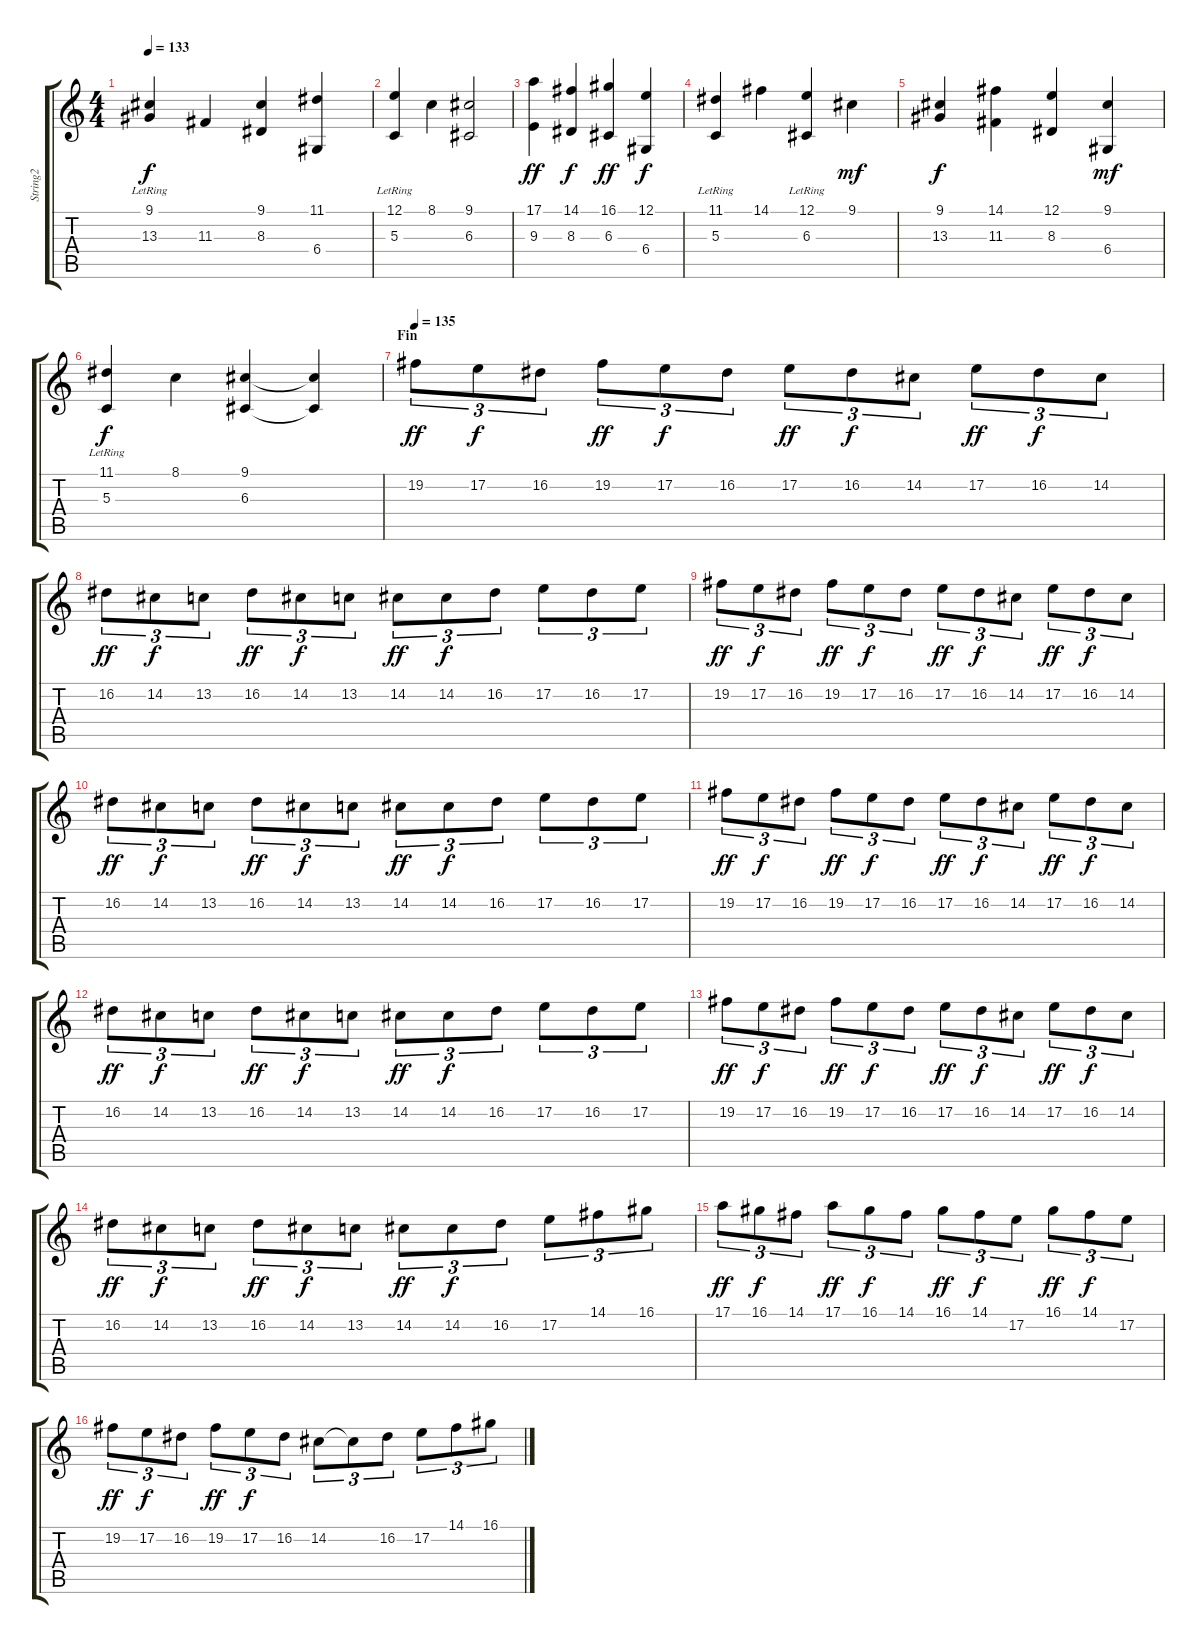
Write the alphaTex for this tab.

\track ("String2" "String2") {instrument stringensemble1}
\staff {score tabs}
\tuning (E4 B3 G3 D3 A2 E2) {hide}
\ts (4 4)
\tempo 133
\clef g2
\ks c
(9.1{lr} 13.3).4{dy f} 11.3.4 (9.1 8.3).4 (11.1 6.4).4 |
(12.1 5.3{lr}).4 8.1.4 (9.1 6.3).2 |
(17.1 9.3).4{dy ff} (14.1 8.3).4{dy f} (16.1 6.3).4{dy ff} (12.1 6.4).4{dy f} |
(11.1 5.3{lr}).4 14.1.4 (12.1 6.3{lr}).4 9.1.4{dy mf} |
(9.1 13.3).4{dy f} (14.1 11.3).4 (12.1 8.3).4 (9.1 6.4).4{dy mf} |
(11.1 5.3{lr}).4{dy f} 8.1.4 (9.1 6.3).4 (9.1{t} 6.3{t}).4{volume 0} |
\section ("" "Fin")
\tempo 137
\tempo 135
19.2.8{tu (3 2) dy ff volume 14 instrument stringensemble1} 17.2.8{tu (3 2) dy f} 16.2.8{tu (3 2)} 19.2.8{tu (3 2) dy ff} 17.2.8{tu (3 2) dy f} 16.2.8{tu (3 2)} 17.2.8{tu (3 2) dy ff} 16.2.8{tu (3 2) dy f} 14.2.8{tu (3 2)} 17.2.8{tu (3 2) dy ff} 16.2.8{tu (3 2) dy f} 14.2.8{tu (3 2)} |
16.2.8{tu (3 2) dy ff} 14.2.8{tu (3 2) dy f} 13.2.8{tu (3 2)} 16.2.8{tu (3 2) dy ff} 14.2.8{tu (3 2) dy f} 13.2.8{tu (3 2)} 14.2.8{tu (3 2) dy ff} 14.2.8{tu (3 2) dy f} 16.2.8{tu (3 2)} 17.2.8{tu (3 2)} 16.2.8{tu (3 2)} 17.2.8{tu (3 2)} |
19.2.8{tu (3 2) dy ff} 17.2.8{tu (3 2) dy f} 16.2.8{tu (3 2)} 19.2.8{tu (3 2) dy ff} 17.2.8{tu (3 2) dy f} 16.2.8{tu (3 2)} 17.2.8{tu (3 2) dy ff} 16.2.8{tu (3 2) dy f} 14.2.8{tu (3 2)} 17.2.8{tu (3 2) dy ff} 16.2.8{tu (3 2) dy f} 14.2.8{tu (3 2)} |
16.2.8{tu (3 2) dy ff} 14.2.8{tu (3 2) dy f} 13.2.8{tu (3 2)} 16.2.8{tu (3 2) dy ff} 14.2.8{tu (3 2) dy f} 13.2.8{tu (3 2)} 14.2.8{tu (3 2) dy ff} 14.2.8{tu (3 2) dy f} 16.2.8{tu (3 2)} 17.2.8{tu (3 2)} 16.2.8{tu (3 2)} 17.2.8{tu (3 2)} |
19.2.8{tu (3 2) dy ff} 17.2.8{tu (3 2) dy f} 16.2.8{tu (3 2)} 19.2.8{tu (3 2) dy ff} 17.2.8{tu (3 2) dy f} 16.2.8{tu (3 2)} 17.2.8{tu (3 2) dy ff} 16.2.8{tu (3 2) dy f} 14.2.8{tu (3 2)} 17.2.8{tu (3 2) dy ff} 16.2.8{tu (3 2) dy f} 14.2.8{tu (3 2)} |
16.2.8{tu (3 2) dy ff} 14.2.8{tu (3 2) dy f} 13.2.8{tu (3 2)} 16.2.8{tu (3 2) dy ff} 14.2.8{tu (3 2) dy f} 13.2.8{tu (3 2)} 14.2.8{tu (3 2) dy ff} 14.2.8{tu (3 2) dy f} 16.2.8{tu (3 2)} 17.2.8{tu (3 2)} 16.2.8{tu (3 2)} 17.2.8{tu (3 2)} |
19.2.8{tu (3 2) dy ff} 17.2.8{tu (3 2) dy f} 16.2.8{tu (3 2)} 19.2.8{tu (3 2) dy ff} 17.2.8{tu (3 2) dy f} 16.2.8{tu (3 2)} 17.2.8{tu (3 2) dy ff} 16.2.8{tu (3 2) dy f} 14.2.8{tu (3 2)} 17.2.8{tu (3 2) dy ff} 16.2.8{tu (3 2) dy f} 14.2.8{tu (3 2)} |
16.2.8{tu (3 2) dy ff} 14.2.8{tu (3 2) dy f} 13.2.8{tu (3 2)} 16.2.8{tu (3 2) dy ff} 14.2.8{tu (3 2) dy f} 13.2.8{tu (3 2)} 14.2.8{tu (3 2) dy ff} 14.2.8{tu (3 2) dy f} 16.2.8{tu (3 2)} 17.2.8{tu (3 2)} 14.1.8{tu (3 2)} 16.1.8{tu (3 2)} |
17.1.8{tu (3 2) dy ff} 16.1.8{tu (3 2) dy f} 14.1.8{tu (3 2)} 17.1.8{tu (3 2) dy ff} 16.1.8{tu (3 2) dy f} 14.1.8{tu (3 2)} 16.1.8{tu (3 2) dy ff} 14.1.8{tu (3 2) dy f} 17.2.8{tu (3 2)} 16.1.8{tu (3 2) dy ff} 14.1.8{tu (3 2) dy f} 17.2.8{tu (3 2)} |
19.2.8{tu (3 2) dy ff} 17.2.8{tu (3 2) dy f} 16.2.8{tu (3 2)} 19.2.8{tu (3 2) dy ff} 17.2.8{tu (3 2) dy f} 16.2.8{tu (3 2)} 14.2.8{tu (3 2)} 14.2{t}.8{tu (3 2)} 16.2.8{tu (3 2)} 17.2.8{tu (3 2)} 14.1.8{tu (3 2)} 16.1.8{tu (3 2)}
